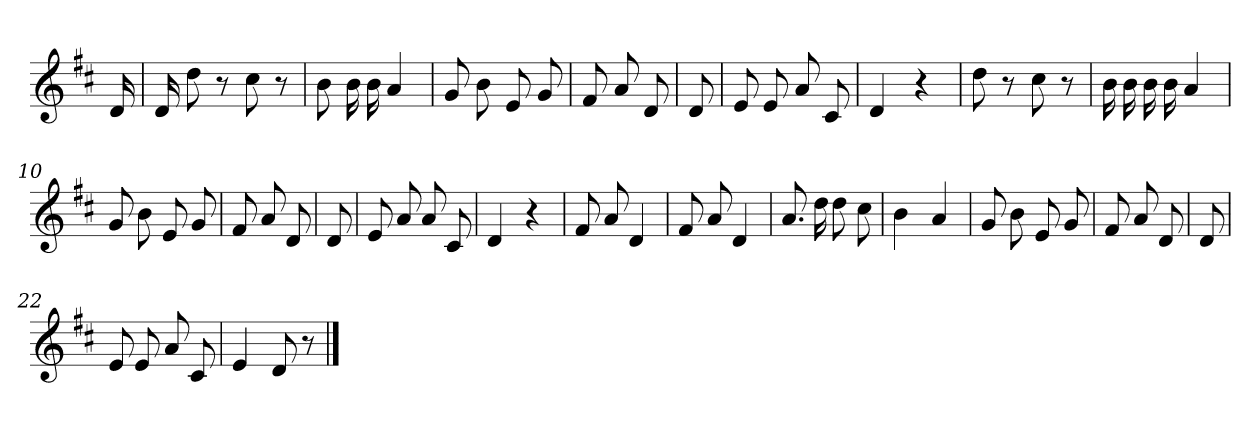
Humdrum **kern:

**kern
*part1
*staff1
*clefG2
*k[f#c#]
*D:
=
16d
=1
16d
8dd
8r
8cc#
8r
=2
8b
16b
16b
4a
=3
8g
8b
8e
8g
=4
8f#
8a
8d
=5
8d
=6
8e
8e
8a
8c#
=7
4d
4r
=8
8dd
8r
8cc#
8r
=9
16b
16b
16b
16b
4a
=10
8g
8b
8e
8g
=11
8f#
8a
8d
=12
8d
=13
8e
8a
8a
8c#
=14
4d
4r
=15
8f#
8a
4d
=16
8f#
8a
4d
=17
8.a
16dd
8dd
8cc#
=18
4b
4a
=19
8g
8b
8e
8g
=20
8f#
8a
8d
=21
8d
=22
8e
8e
8a
8c#
=23
4e
8d
8r
==
*-
